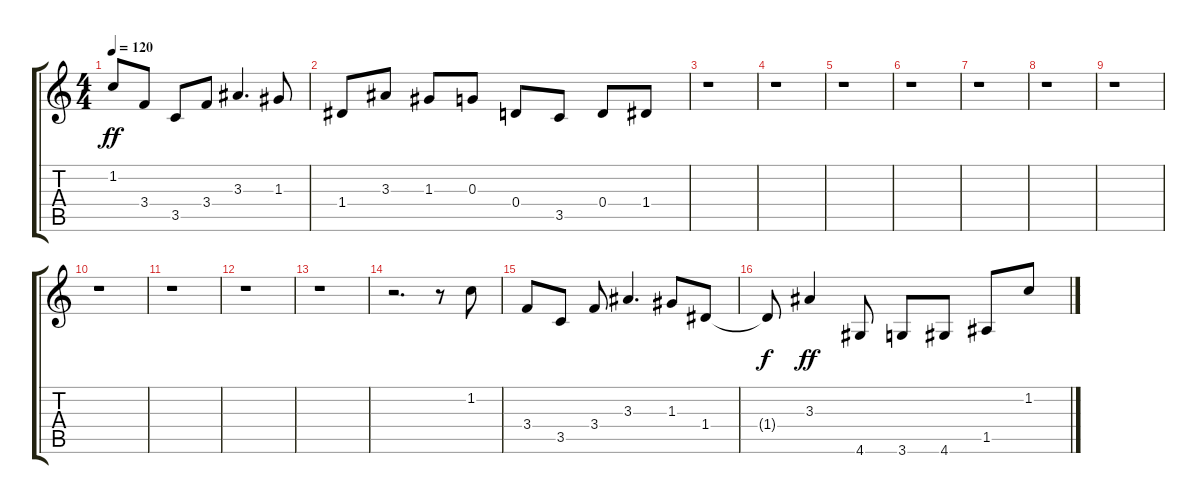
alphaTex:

\track "" {instrument distortionguitar}
\staff {score tabs}
\tuning (E4 B3 G3 D3 A2 E2) {hide}
\ts (4 4)
\tempo 120
\clef g2
\ks c
1.2.8{dy ff} 3.4.8 3.5.8 3.4.8 3.3.4{d} 1.3.8 |
1.4.8 3.3.8 1.3.8 0.3.8 0.4.8 3.5.8 0.4.8 1.4.8 |
r.1 |
r.1 |
r.1 |
r.1 |
r.1 |
r.1 |
r.1 |
r.1 |
r.1 |
r.1 |
r.1 |
r.2{d} r.8 1.2.8 |
3.4.8 3.5.8 3.4.8 3.3.4{d} 1.3.8 1.4.8 |
1.4{t}.8{dy f} 3.3.4{dy ff} 4.6.8 3.6.8 4.6.8 1.5.8 1.2.8
